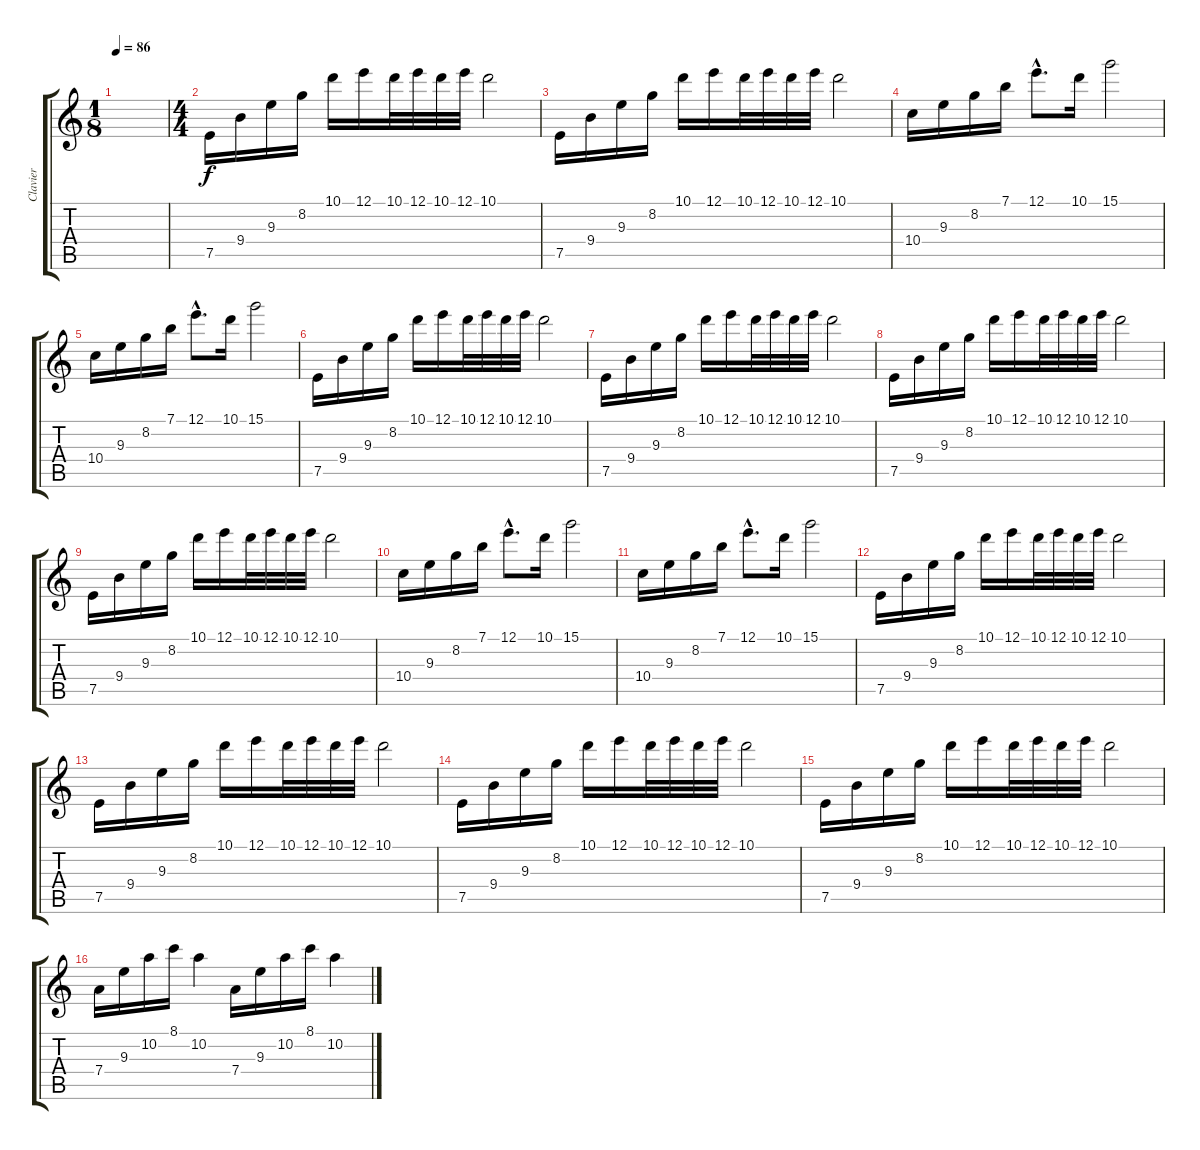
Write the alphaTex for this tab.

\track ("Clavier" "Clavier") {instrument lead7fifths}
\staff {score tabs}
\tuning (E5 B4 G4 D4 A3 E3) {hide}
\ts (1 8)
\tempo 86
\clef g2
\ks c
|
\ts (4 4)
7.5.16 9.4.16 9.3.16 8.2.16 10.1.16 12.1.16 10.1.32 12.1.32 10.1.32 12.1.32 10.1.2 |
7.5.16 9.4.16 9.3.16 8.2.16 10.1.16 12.1.16 10.1.32 12.1.32 10.1.32 12.1.32 10.1.2 |
10.4.16 9.3.16 8.2.16 7.1.16 12.1{hac}.8{d} 10.1.16 15.1.2 |
10.4.16 9.3.16 8.2.16 7.1.16 12.1{hac}.8{d} 10.1.16 15.1.2 |
7.5.16 9.4.16 9.3.16 8.2.16 10.1.16 12.1.16 10.1.32 12.1.32 10.1.32 12.1.32 10.1.2 |
7.5.16 9.4.16 9.3.16 8.2.16 10.1.16 12.1.16 10.1.32 12.1.32 10.1.32 12.1.32 10.1.2 |
7.5.16 9.4.16 9.3.16 8.2.16 10.1.16 12.1.16 10.1.32 12.1.32 10.1.32 12.1.32 10.1.2 |
7.5.16 9.4.16 9.3.16 8.2.16 10.1.16 12.1.16 10.1.32 12.1.32 10.1.32 12.1.32 10.1.2 |
10.4.16 9.3.16 8.2.16 7.1.16 12.1{hac}.8{d} 10.1.16 15.1.2 |
10.4.16 9.3.16 8.2.16 7.1.16 12.1{hac}.8{d} 10.1.16 15.1.2 |
7.5.16 9.4.16 9.3.16 8.2.16 10.1.16 12.1.16 10.1.32 12.1.32 10.1.32 12.1.32 10.1.2 |
7.5.16 9.4.16 9.3.16 8.2.16 10.1.16 12.1.16 10.1.32 12.1.32 10.1.32 12.1.32 10.1.2 |
7.5.16 9.4.16 9.3.16 8.2.16 10.1.16 12.1.16 10.1.32 12.1.32 10.1.32 12.1.32 10.1.2 |
7.5.16 9.4.16 9.3.16 8.2.16 10.1.16 12.1.16 10.1.32 12.1.32 10.1.32 12.1.32 10.1.2 |
7.4.16 9.3.16 10.2.16 8.1.16 10.2.4 7.4.16 9.3.16 10.2.16 8.1.16 10.2.4
